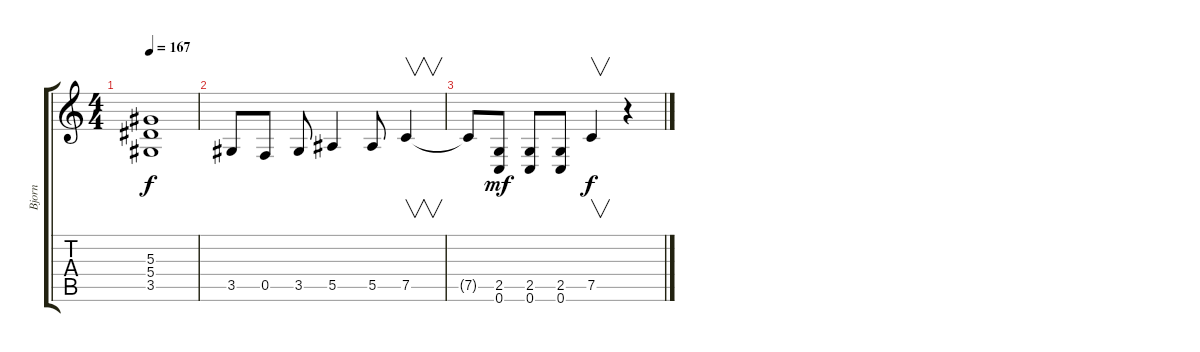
\track ("Bjorn" "Bjorn") {instrument distortionguitar}
\staff {score tabs}
\tuning (C4 G3 Eb3 Bb2 F2 C2) {hide}
\ts (4 4)
\tempo 167
\clef g2
\ks c
(5.3{t} 5.4{t} 3.5{t}).1{dy f} |
3.5.8 0.5.8 3.5.8 5.5.4 5.5.8 7.5.4{v} |
7.5{t}.8 (2.5 0.6).8{dy mf} (2.5 0.6).8 (2.5 0.6).8 7.5.4{v dy f} r.4
